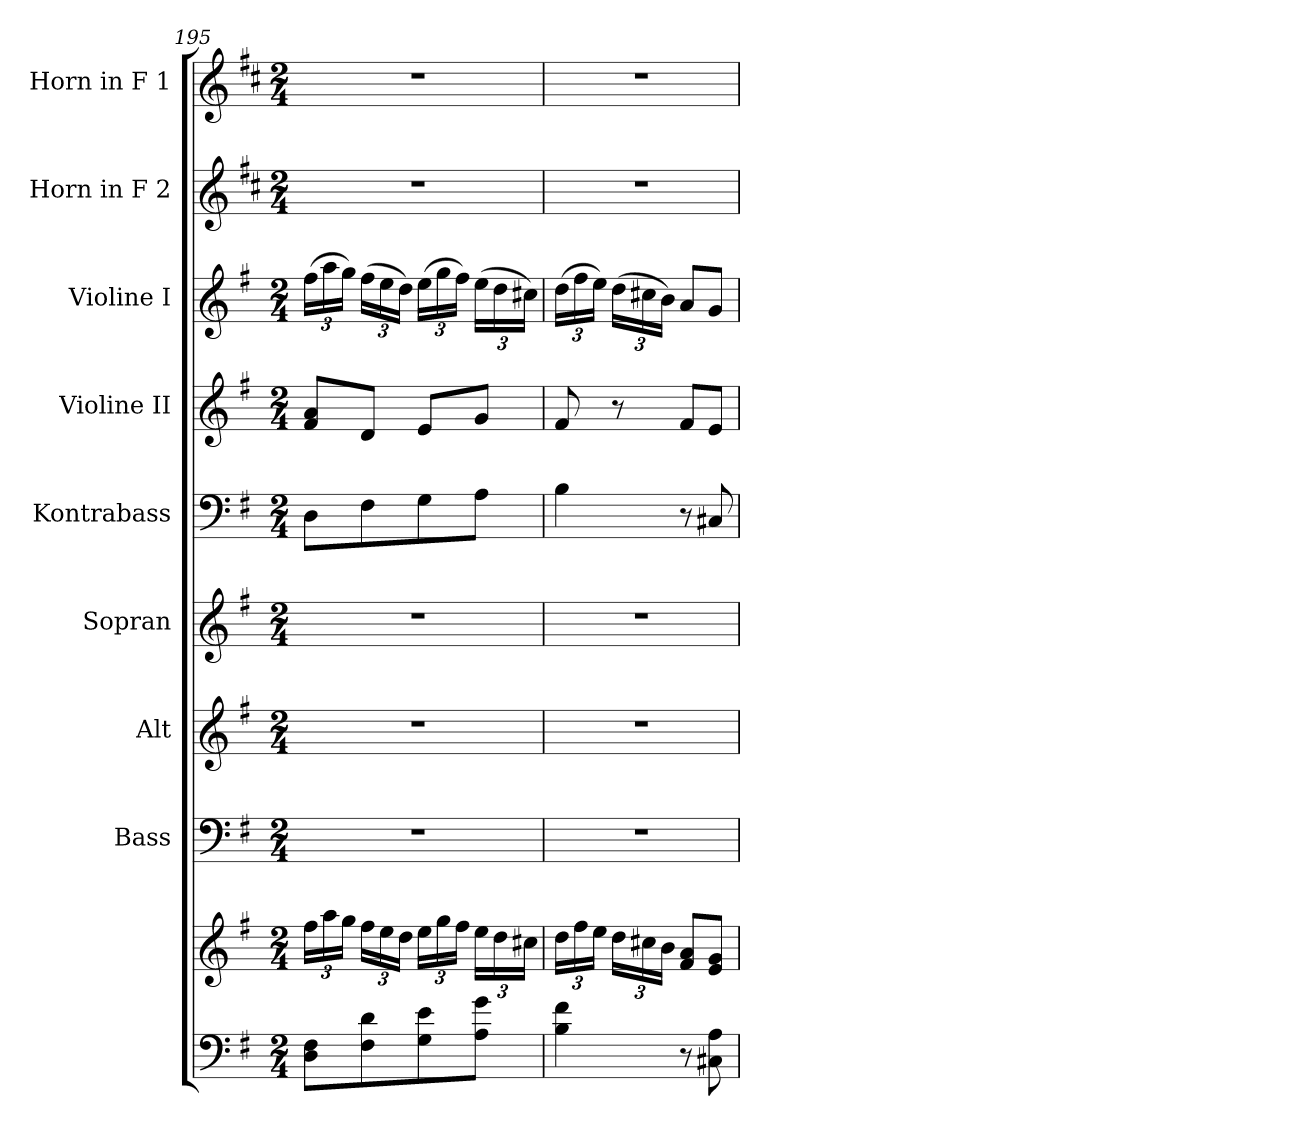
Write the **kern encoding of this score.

**kern	**kern	**kern	**kern	**kern	**kern	**kern	**kern	**kern	**kern
*part9	*part9	*part8	*part7	*part6	*part5	*part4	*part3	*part2	*part1
*staff10	*staff9	*staff8	*staff7	*staff6	*staff5	*staff4	*staff3	*staff2	*staff1
*	*	*I"Bass	*I"Alt	*I"Sopran	*I"Kontrabass	*I"Violine II	*I"Violine I	*I"Horn in F 2	*I"Horn in F 1
*	*	*I'B.	*I'A.	*I'S.	*I'Kb.	*I'Vl. II	*I'Vl. I	*I'Hrn. 2	*I'Hrn. 1
*clefF4	*clefG2	*clefF4	*clefG2	*clefG2	*clefF4	*clefG2	*clefG2	*clefG2	*clefG2
*	*	*	*	*	*ITrd7c12	*	*	*ITrd4c7	*ITrd4c7
*k[f#]	*k[f#]	*k[f#]	*k[f#]	*k[f#]	*k[f#]	*k[f#]	*k[f#]	*k[f#]	*k[f#]
*G:	*G:	*G:	*G:	*G:	*G:	*G:	*G:	*G:	*G:
*M2/4	*M2/4	*M2/4	*M2/4	*M2/4	*M2/4	*M2/4	*M2/4	*M2/4	*M2/4
=195	=195	=195	=195	=195	=195	=195	=195	=195	=195
8D\ 8F#\L	24ff#\LL	2r	2r	2r	8DD\L	8f#/ 8a/L	(>24ff#\LL	2r	2r
.	24aa\	.	.	.	.	.	24aa\	.	.
.	24gg\JJ	.	.	.	.	.	24gg\JJ)	.	.
8F#\ 8d\	24ff#\LL	.	.	.	8FF#\	8d/J	(>24ff#\LL	.	.
.	24ee\	.	.	.	.	.	24ee\	.	.
.	24dd\JJ	.	.	.	.	.	24dd\JJ)	.	.
8G\ 8e\	24ee\LL	.	.	.	8GG\	8e/L	(>24ee\LL	.	.
.	24gg\	.	.	.	.	.	24gg\	.	.
.	24ff#\JJ	.	.	.	.	.	24ff#\JJ)	.	.
8A\ 8g\J	24ee\LL	.	.	.	8AA\J	8g/J	(>24ee\LL	.	.
.	24dd\	.	.	.	.	.	24dd\	.	.
.	24cc#X\JJ	.	.	.	.	.	24cc#X\JJ)	.	.
=196	=196	=196	=196	=196	=196	=196	=196	=196	=196
4B\ 4f#\	24dd\LL	2r	2r	2r	4BB\	8f#/	(>24dd\LL	2r	2r
.	24ff#\	.	.	.	.	.	24ff#\	.	.
.	24ee\JJ	.	.	.	.	.	24ee\JJ)	.	.
.	24dd\LL	.	.	.	.	8r	(>24dd\LL	.	.
.	24cc#X\	.	.	.	.	.	24cc#X\	.	.
.	24b\JJ	.	.	.	.	.	24b\JJ)	.	.
8r	8f#/ 8a/L	.	.	.	8r	8f#/L	8a/L	.	.
8C#X\ 8A\	8e/ 8g/J	.	.	.	8CC#X/	8e/J	8g/J	.	.
=	=	=	=	=	=	=	=	=	=
*-	*-	*-	*-	*-	*-	*-	*-	*-	*-
